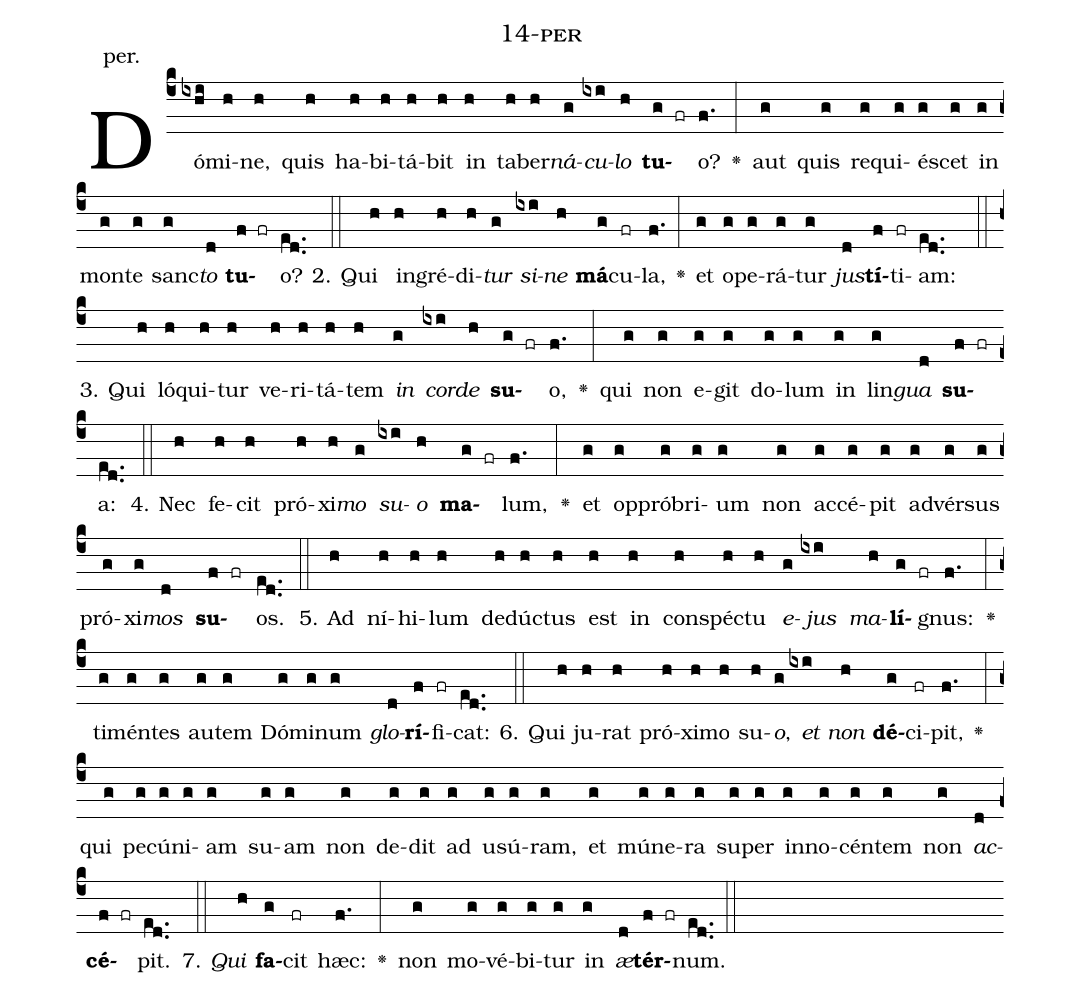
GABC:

name: 14-per;
annotation: per.;
%%
(c4)Dó(ixhi)mi(h)ne,(h) quis(h) ha(h)bi(h)tá(h)bit(h) in(h) ta(h)ber(h)<i>ná</i>(g)<i>cu</i>(ixi)<i>lo</i>(h) <b>tu</b>(g fr)o?(f.) <v>\greheightstar</v>(:) aut(g) quis(g) re(g)qui(g)é(g)scet(g) in(g) mon(g)te(g) sanc(g)<i>to</i>(d) <b>tu</b>(f fr)o?(ed..) (::)
2. Qui(h) in(h)gré(h)di(h)<i>tur</i>(g) <i>si</i>(ixi)<i>ne</i>(h) <b>má</b>(g)cu(fr)la,(f.) <v>\greheightstar</v>(:) et(g) o(g)pe(g)rá(g)tur(g) <i>jus</i>(d)<b>tí</b>(f)ti(fr)am:(ed..) (::)
3. Qui(h) ló(h)qui(h)tur(h) ve(h)ri(h)tá(h)tem(h) <i>in</i>(g) <i>cor</i>(ixi)<i>de</i>(h) <b>su</b>(g fr)o,(f.) <v>\greheightstar</v>(:) qui(g) non(g) e(g)git(g) do(g)lum(g) in(g) lin(g)<i>gua</i>(d) <b>su</b>(f fr)a:(ed..) (::)
4. Nec(h) fe(h)cit(h) pró(h)xi(h)<i>mo</i>(g) <i>su</i>(ixi)<i>o</i>(h) <b>ma</b>(g fr)lum,(f.) <v>\greheightstar</v>(:) et(g) op(g)pró(g)bri(g)um(g) non(g) ac(g)cé(g)pit(g) ad(g)vér(g)sus(g) pró(g)xi(g)<i>mos</i>(d) <b>su</b>(f fr)os.(ed..) (::)
5. Ad(h) ní(h)hi(h)lum(h) de(h)dúc(h)tus(h) est(h) in(h) con(h)spéc(h)tu(h) <i>e</i>(g)<i>jus</i>(ixi) <i>ma</i>(h)<b>lí</b>(g fr)gnus:(f.) <v>\greheightstar</v>(:) ti(g)mén(g)tes(g) au(g)tem(g) Dó(g)mi(g)num(g) <i>glo</i>(d)<b>rí</b>(f)fi(fr)cat:(ed..) (::)
6. Qui(h) ju(h)rat(h) pró(h)xi(h)mo(h) su(h)<i>o</i>,(g) <i>et</i>(ixi) <i>non</i>(h) <b>dé</b>(g)ci(fr)pit,(f.) <v>\greheightstar</v>(:) qui(g) pe(g)cú(g)ni(g)am(g) su(g)am(g) non(g) de(g)dit(g) ad(g) u(g)sú(g)ram,(g) et(g) mú(g)ne(g)ra(g) su(g)per(g) in(g)no(g)cén(g)tem(g) non(g) <i>ac</i>(d)<b>cé</b>(f fr)pit.(ed..) (::)
7. <i>Qui</i>(h) <b>fa</b>(g)cit(fr) hæc:(f.) <v>\greheightstar</v>(:) non(g) mo(g)vé(g)bi(g)tur(g) in(g) <i>æ</i>(d)<b>tér</b>(f fr)num.(ed..) (::)
